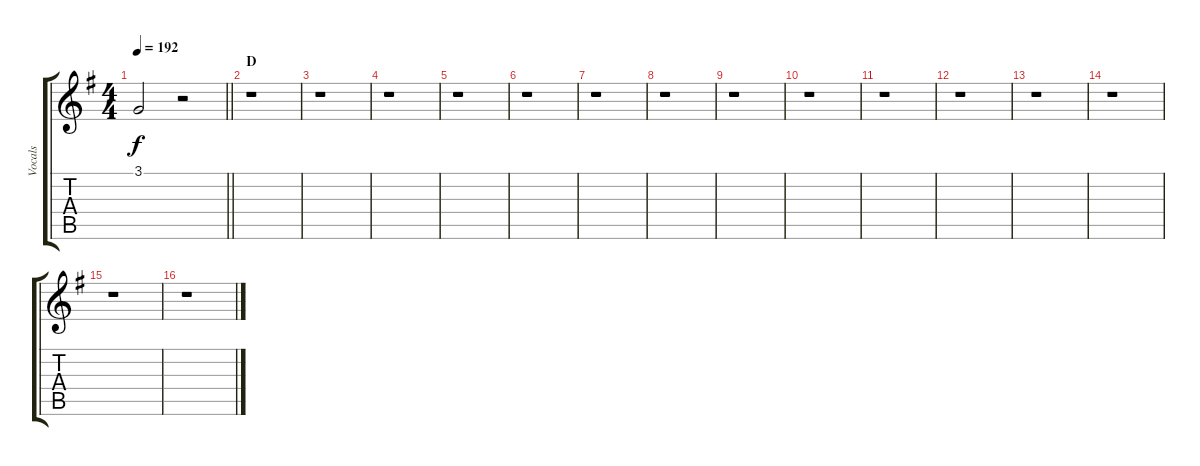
\track ("Vocals" "Vocals") {instrument voiceoohs}
\staff {score tabs}
\tuning (E4 B3 G3 D3 A2 E2) {hide}
\ts (4 4)
\tempo 192
\clef g2
\barLineRight lightlight
\ks g
3.1{t}.2{dy f} r.2 |
\section ("" "D")
r.1 |
r.1 |
r.1 |
r.1 |
r.1 |
r.1 |
r.1 |
r.1 |
r.1 |
r.1 |
r.1 |
r.1 |
r.1 |
r.1 |
r.1
